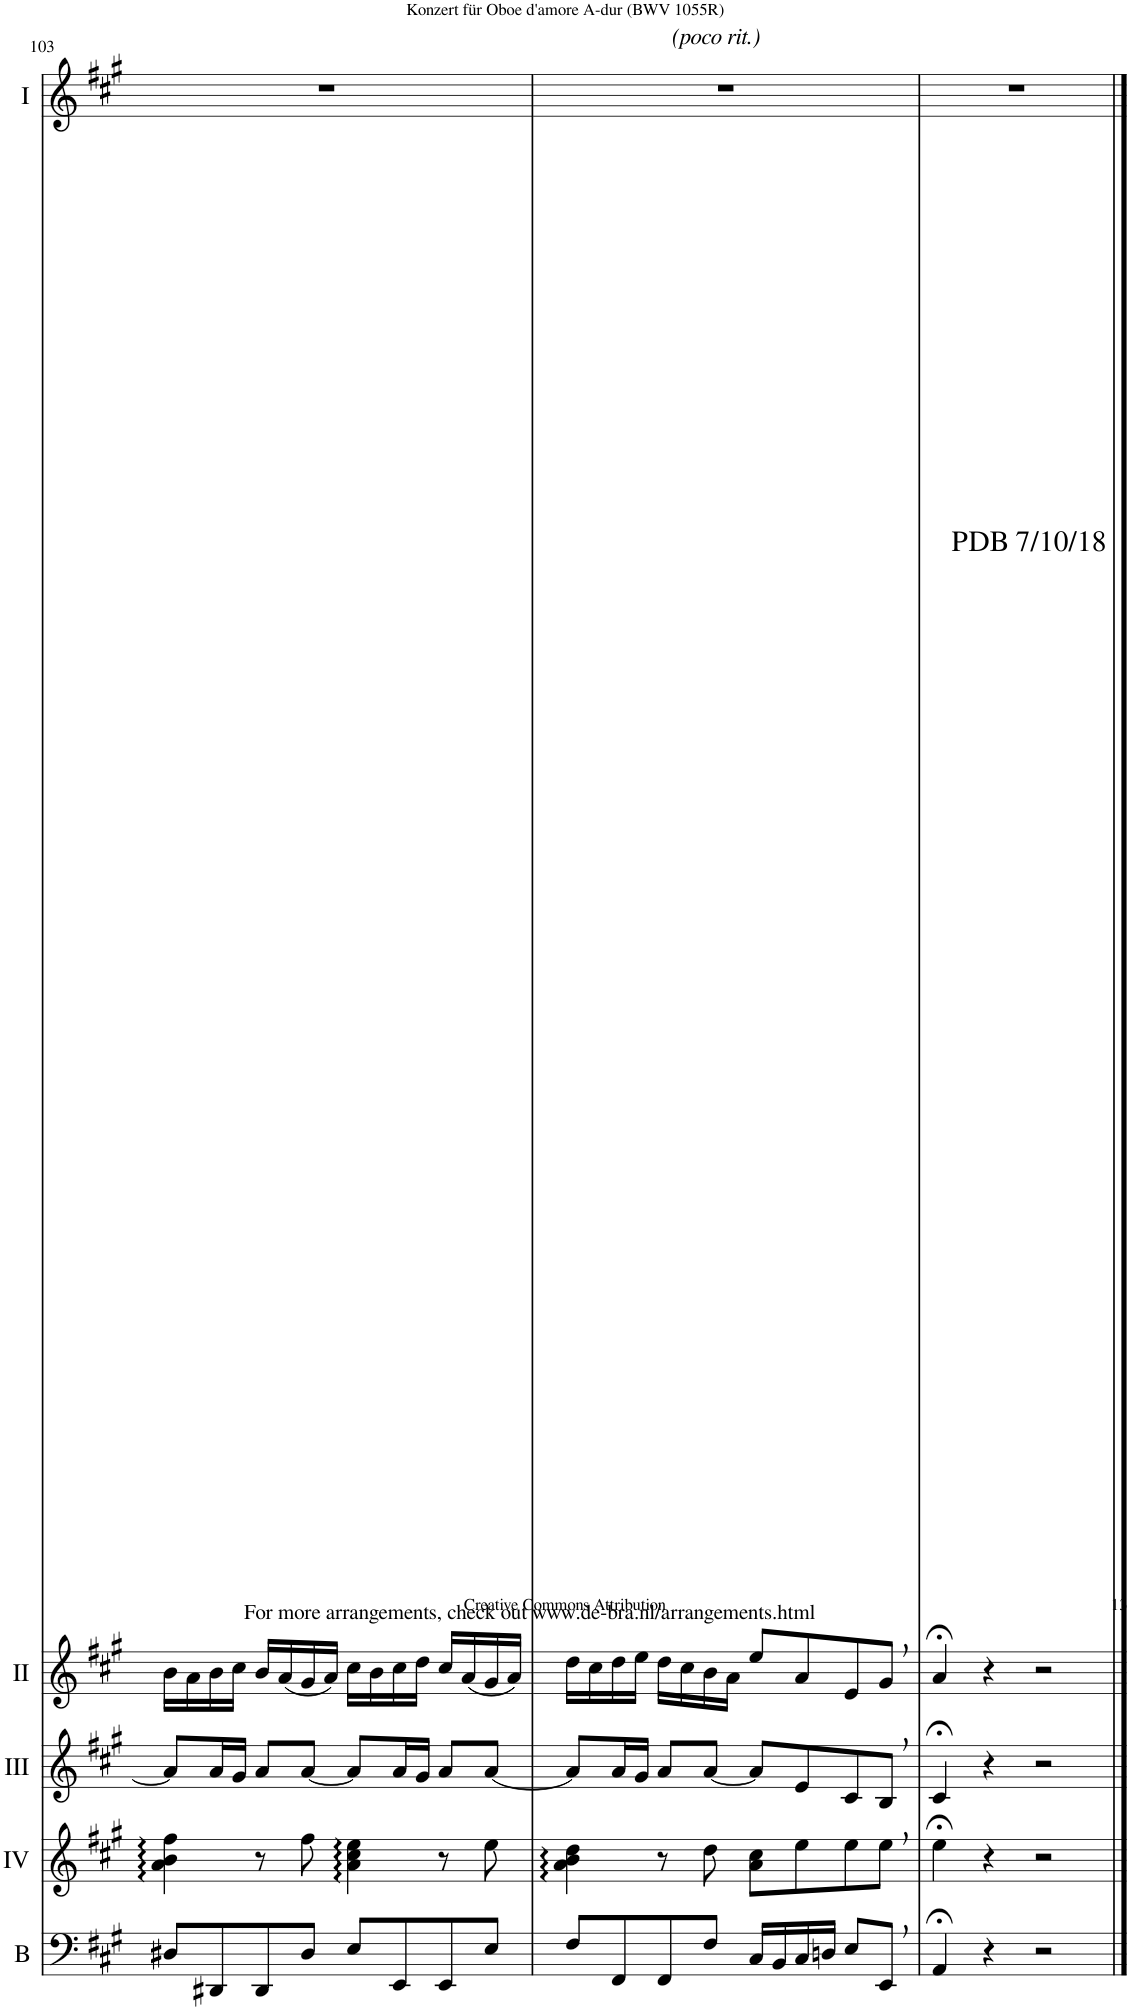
**kern	**kern	**kern	**kern	**kern
*part5	*part4	*part3	*part2	*part1
*staff5	*staff4	*staff3	*staff2	*staff1
*I"Bass	*I"Acc. 4	*I"Acc. 3	*I"Acc. 2	*I"Acc. 1
*I'B	*	*	*	*
!!LO:PB:g=z
*clefF4	*clefG2	*clefG2	*clefG2	*clefG2
*Trd7c12	*Trd7c12	*	*	*
*k[f#c#g#]	*k[f#c#g#]	*k[f#c#g#]	*k[f#c#g#]	*k[f#c#g#]
*M2/2	*M2/2	*M2/2	*M2/2	*M2/2
*met(c|)	*met(c|)	*met(c|)	*met(c|)	*met(c|)
=103	=103	=103	=103	=103
8D#X/L	4a\ 4b\ 4ff#\	8a/L]	16b\LL	1r
.	.	.	16a\	.
8DD#X/	.	16a/L	16b\	.
.	.	16g#/JJ	16cc#\JJ	.
8DD#/	8r	8a/L	16b/LL	.
.	.	.	(16a/	.
8D#/J	8ff#\	[8a/J	16g#/	.
.	.	.	16a/JJ)	.
8E/L	4a\ 4cc#\ 4ee\	8a/L]	16cc#\LL	.
.	.	.	16b\	.
8EE/	.	16a/L	16cc#\	.
.	.	16g#/JJ	16dd\JJ	.
8EE/	8r	8a/L	16cc#/LL	.
.	.	.	(16a/	.
8E/J	8ee\	[8a/J	16g#/	.
.	.	.	16a/JJ)	.
=104	=104	=104	=104	=104
!	!	!	!	!LO:TX:a:i:t=(poco rit.)
8F#/L	4a\ 4b\ 4dd\	8a/L]	16dd\LL	1r
.	.	.	16cc#\	.
8FF#/	.	16a/L	16dd\	.
.	.	16g#/JJ	16ee\JJ	.
8FF#/	8r	8a/L	16dd\LL	.
.	.	.	16cc#\	.
8F#/J	8dd\	[8a/J	16b\	.
.	.	.	16a\JJ	.
16C#/LL	8a\ 8cc#\L	8a/L]	8ee/L	.
16BB/	.	.	.	.
16C#/	8ee\	8e/	8a/	.
16Dn/JJ	.	.	.	.
8E/L	8ee\	8c#/	8e/	.
8EE,/J	8ee,\J	8B,/J	8g#,/J	.
=105	=105	=105	=105	=105
!	!	!	!	!LO:TX:b:t=PDB 7/10/18
!	!	!	!	!LO:TX:b:t=For more arrangements, check out www.de-bra.nl/arrangements.html
4AA;</	4ee;<\	4c#;</	4a;</	1r
4r	4r	4r	4r	.
2r	2r	2r	2r	.
==	==	==	==	==
*-	*-	*-	*-	*-
